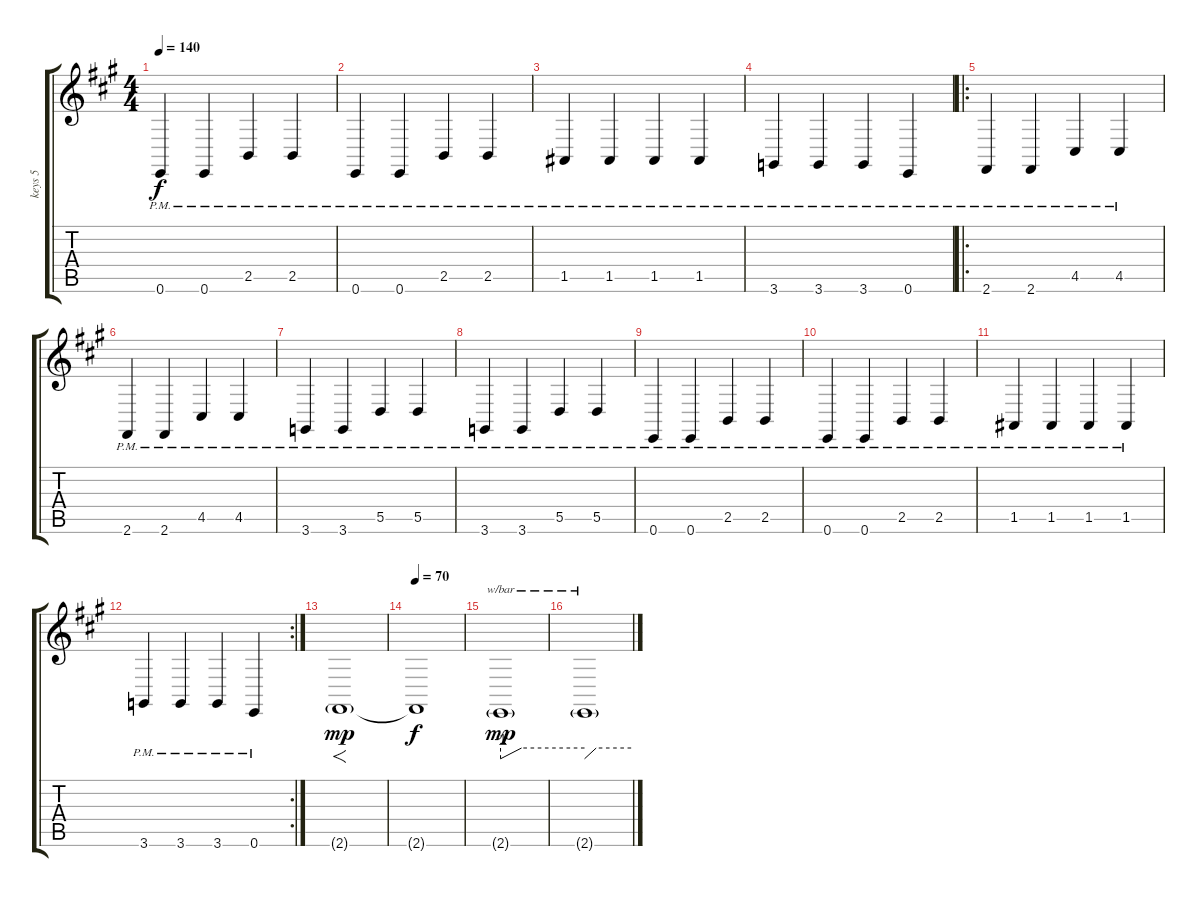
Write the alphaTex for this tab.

\track ("keys 5" "keys 5") {instrument lead2sawtooth}
\staff {score tabs}
\tuning (E4 B3 G3 D3 A2 E2) {hide}
\ts (4 4)
\tempo 140
\clef g2
\ks f#minor
0.6{pm}.4{dy f} 0.6{pm}.4 2.5{pm}.4 2.5{pm}.4 |
0.6{pm}.4 0.6{pm}.4 2.5{pm}.4 2.5{pm}.4 |
1.5{pm}.4 1.5{pm}.4 1.5{pm}.4 1.5{pm}.4 |
3.6{pm}.4 3.6{pm}.4 3.6{pm}.4 0.6{pm}.4 |
\ro
2.6{pm}.4 2.6{pm}.4 4.5{pm}.4 4.5{pm}.4 |
2.6{pm}.4 2.6{pm}.4 4.5{pm}.4 4.5{pm}.4 |
3.6{pm}.4 3.6{pm}.4 5.5{pm}.4 5.5{pm}.4 |
3.6{pm}.4 3.6{pm}.4 5.5{pm}.4 5.5{pm}.4 |
0.6{pm}.4 0.6{pm}.4 2.5{pm}.4 2.5{pm}.4 |
0.6{pm}.4 0.6{pm}.4 2.5{pm}.4 2.5{pm}.4 |
1.5{pm}.4 1.5{pm}.4 1.5{pm}.4 1.5{pm}.4 |
\rc 2
3.6{pm}.4 3.6{pm}.4 3.6{pm}.4 0.6{pm}.4 |
2.6{g}.1{f dy mp} |
\tempo 70
2.6{t}.1{dy f} |
2.6{g}.1{tbe (custom default 0 -4 15 0 60 0) dy mp} |
2.6{g}.1{tbe (custom default 0 -4 15 0 60 0)}
